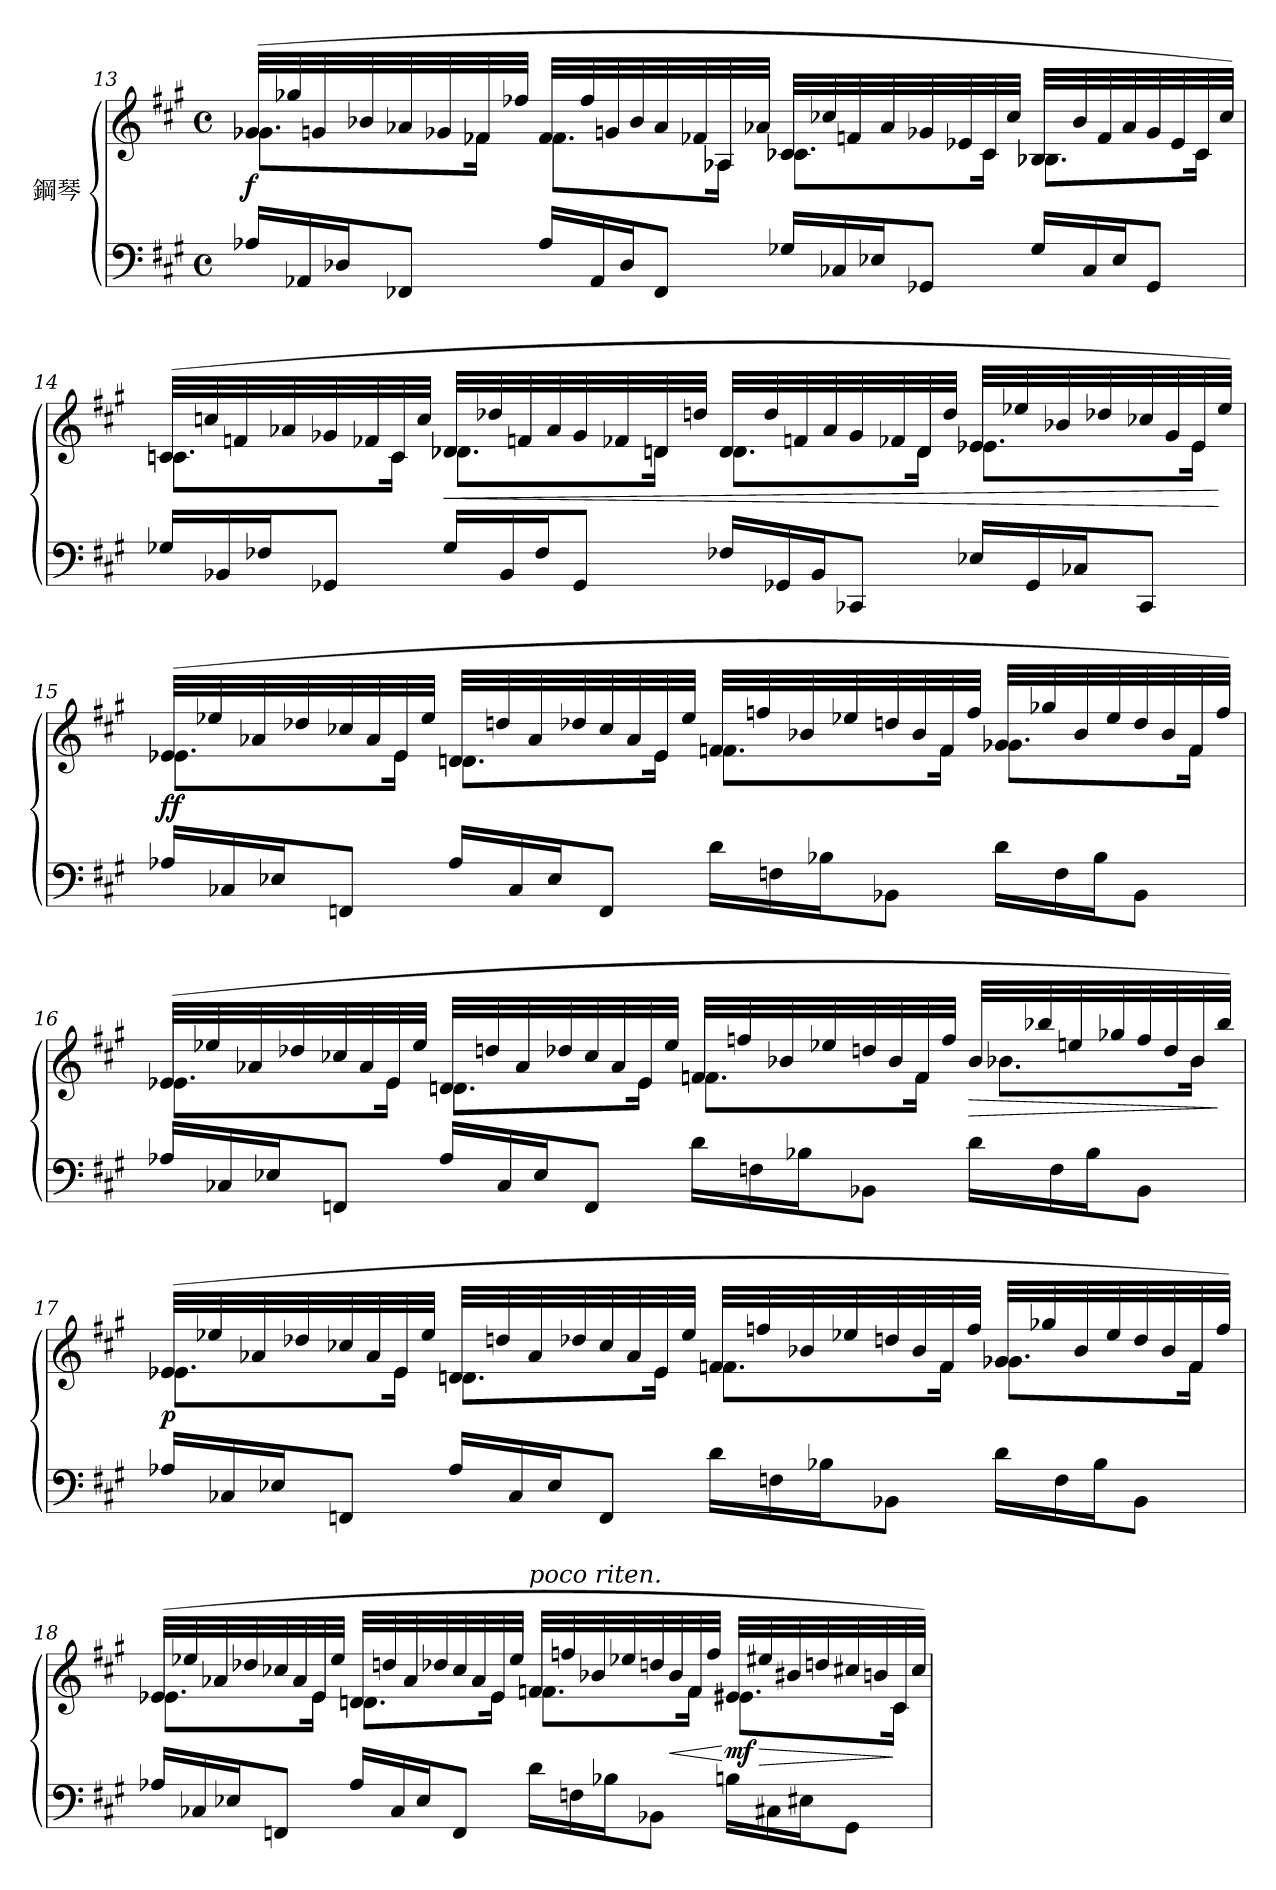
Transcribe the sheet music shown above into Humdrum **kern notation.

**kern	**kern	**dynam
*part1	*part1	*part1
*staff2	*staff1	*staff1/2
*I"鋼琴	*	*
!!LO:LB:g=z
*clefF4	*clefG2	*
*k[f#c#g#]	*k[f#c#g#]	*
*M4/4	*M4/4	*
*met(c)	*met(c)	*
*Xtuplet	*	*
=13	=13	=13
*	*^	*
!	!	!	!LO:DY:b
24A-X/LL	(>32g-X!/LLL	8.g-X\L	f
.	32gg-X!/	.	.
24AA-X/	.	.	.
.	32gn!/	.	.
24D-X/J	.	.	.
.	32b-X!/	.	.
8FF-X/J	32a-X!/	.	.
.	32g-X!/	.	.
.	32f-X!/	16f-X\Jk	.
.	32ff-X!/JJJ	.	.
24A-/LL	32f-!/LLL	8.f-\L	.
.	32ff-!/	.	.
24AA-/	.	.	.
.	32gn!/	.	.
24D-/J	.	.	.
.	32b-!/	.	.
8FF-/J	32a-!/	.	.
.	32f-X!/	.	.
.	32A-X!/	16A-X\Jk	.
.	32a-X!/JJJ	.	.
24G-X/LL	32c-X!/LLL	8.c-X\L	.
.	32cc-X!/	.	.
24C-X/	.	.	.
.	32fn!/	.	.
24E-X/J	.	.	.
.	32a-!/	.	.
8GG-X/J	32g-X!/	.	.
.	32e-X!/	.	.
.	32c-!/	16c-\Jk	.
.	32cc-!/JJJ	.	.
24G-/LL	32B-X!/LLL	8.B-X\L	.
.	32b-!/	.	.
24C-/	.	.	.
.	32f!/	.	.
24E-/J	.	.	.
.	32a-!/	.	.
8GG-/J	32g-!/	.	.
.	32e-!/	.	.
.	32c-!/	16c-\Jk	.
.	32cc-!/JJJ)	.	.
=14	=14	=14	=14
24G-X/LL	(>32cn!/LLL	8.cn\L	.
.	32ccn!/	.	.
24BB-X/	.	.	.
.	32fn!/	.	.
24F-X/J	.	.	.
.	32a-X!/	.	.
8GG-X/J	32g-X!/	.	.
.	32f-X!/	.	.
.	32c!/	16c\Jk	.
.	32cc!/JJJ	.	.
!	!	!	!LO:HP:b
24G-/LL	32d-X!/LLL	8.d-X\L	<
.	32dd-X!/	.	.
24BB-/	.	.	.
.	32fn!/	.	.
24F-/J	.	.	.
.	32a-!/	.	.
8GG-/J	32g-!/	.	.
.	32f-X!/	.	.
.	32dn!/	16dn\Jk	.
.	32ddn!/JJJ	.	.
24F-X/LL	32d!/LLL	8.d\L	.
.	32dd!/	.	.
24GG-X/	.	.	.
.	32fn!/	.	.
24BB-/J	.	.	.
.	32a-!/	.	.
8CC-X/J	32g-!/	.	.
.	32f-X!/	.	.
.	32d!/	16d\Jk	.
.	32dd!/JJJ	.	.
24E-X/LL	32e-X!/LLL	8.e-X\L	.
.	32ee-X!/	.	.
24GG-/	.	.	.
.	32b-X!/	.	.
24C-X/J	.	.	.
.	32dd-X!/	.	.
8CC-/J	32cc-X!/	.	.
.	32g-!/	.	.
.	32e-!/	16e-\Jk	.
.	32ee-!/JJJ)	.	[
!!LO:LB:g=z	!!
=15	=15	=15	=15
!	!	!	!LO:DY:b
24A-X/LL	(>32e-X!/LLL	8.e-X\L	ff
.	32ee-X!/	.	.
24C-X/	.	.	.
.	32a-X!/	.	.
24E-X/J	.	.	.
.	32dd-X!/	.	.
8FFn/J	32cc-X!/	.	.
.	32a-!/	.	.
.	32e-!/	16e-\Jk	.
.	32ee-!/JJJ	.	.
24A-/LL	32dn!/LLL	8.dn\L	.
.	32ddn!/	.	.
24C-/	.	.	.
.	32a-!/	.	.
24E-/J	.	.	.
.	32dd-X!/	.	.
8FF/J	32cc-!/	.	.
.	32a-!/	.	.
.	32e-!/	16e-\Jk	.
.	32ee-!/JJJ	.	.
24d\LL	32fn!/LLL	8.fn\L	.
.	32ffn!/	.	.
24Fn\	.	.	.
.	32b-X!/	.	.
24B-X\J	.	.	.
.	32ee-X!/	.	.
8BB-X\J	32ddn!/	.	.
.	32b-!/	.	.
.	32f!/	16f\Jk	.
.	32ff!/JJJ	.	.
24d\LL	32g-X!/LLL	8.g-X\L	.
.	32gg-X!/	.	.
24F\	.	.	.
.	32b-!/	.	.
24B-\J	.	.	.
.	32ee-!/	.	.
8BB-\J	32dd!/	.	.
.	32b-!/	.	.
.	32f!/	16f\Jk	.
.	32ff!/JJJ)	.	.
=16	=16	=16	=16
24A-X/LL	(>32e-X!/LLL	8.e-X\L	.
.	32ee-X!/	.	.
24C-X/	.	.	.
.	32a-X!/	.	.
24E-X/J	.	.	.
.	32dd-X!/	.	.
8FFn/J	32cc-X!/	.	.
.	32a-!/	.	.
.	32e-!/	16e-\Jk	.
.	32ee-!/JJJ	.	.
24A-/LL	32dn!/LLL	8.dn\L	.
.	32ddn!/	.	.
24C-/	.	.	.
.	32a-!/	.	.
24E-/J	.	.	.
.	32dd-X!/	.	.
8FF/J	32cc-!/	.	.
.	32a-!/	.	.
.	32e-!/	16e-\Jk	.
.	32ee-!/JJJ	.	.
24d\LL	32fn!/LLL	8.fn\L	.
.	32ffn!/	.	.
24Fn\	.	.	.
.	32b-X!/	.	.
24B-X\J	.	.	.
.	32ee-X!/	.	.
8BB-X\J	32ddn!/	.	.
.	32b-!/	.	.
.	32f!/	16f\Jk	.
.	32ff!/JJJ	.	.
!	!	!	!LO:HP:b
24d\LL	32b-!/LLL	8.b-X\L	>
.	32bb-X!/	.	.
24F\	.	.	.
.	32een!/	.	.
24B-\J	.	.	.
.	32gg-X!/	.	.
8BB-\J	32ff!/	.	.
.	32dd!/	.	.
.	32b-!/	16b-\Jk	.
.	32bb-!/JJJ)	.	]
!!LO:PB:g=z	!!
=17	=17	=17	=17
!	!	!	!LO:DY:b
24A-X/LL	(>32e-X!/LLL	8.e-X\L	p
.	32ee-X!/	.	.
24C-X/	.	.	.
.	32a-X!/	.	.
24E-X/J	.	.	.
.	32dd-X!/	.	.
8FFn/J	32cc-X!/	.	.
.	32a-!/	.	.
.	32e-!/	16e-\Jk	.
.	32ee-!/JJJ	.	.
24A-/LL	32dn!/LLL	8.dn\L	.
.	32ddn!/	.	.
24C-/	.	.	.
.	32a-!/	.	.
24E-/J	.	.	.
.	32dd-X!/	.	.
8FF/J	32cc-!/	.	.
.	32a-!/	.	.
.	32e-!/	16e-\Jk	.
.	32ee-!/JJJ	.	.
24d\LL	32fn!/LLL	8.fn\L	.
.	32ffn!/	.	.
24Fn\	.	.	.
.	32b-X!/	.	.
24B-X\J	.	.	.
.	32ee-X!/	.	.
8BB-X\J	32ddn!/	.	.
.	32b-!/	.	.
.	32f!/	16f\Jk	.
.	32ff!/JJJ	.	.
24d\LL	32g-X!/LLL	8.g-X\L	.
.	32gg-X!/	.	.
24F\	.	.	.
.	32b-!/	.	.
24B-\J	.	.	.
.	32ee-!/	.	.
8BB-\J	32dd!/	.	.
.	32b-!/	.	.
.	32f!/	16f\Jk	.
.	32ff!/JJJ)	.	.
=18	=18	=18	=18
24A-X/LL	(>32e-X!/LLL	8.e-X\L	.
.	32ee-X!/	.	.
24C-X/	.	.	.
.	32a-X!/	.	.
24E-X/J	.	.	.
.	32dd-X!/	.	.
8FFn/J	32cc-X!/	.	.
.	32a-!/	.	.
.	32e-!/	16e-\Jk	.
.	32ee-!/JJJ	.	.
24A-/LL	32dn!/LLL	8.dn\L	.
.	32ddn!/	.	.
24C-/	.	.	.
.	32a-!/	.	.
24E-/J	.	.	.
.	32dd-X!/	.	.
8FF/J	32cc-!/	.	.
.	32a-!/	.	.
.	32e-!/	16e-\Jk	.
.	32ee-!/JJJ	.	.
*	*MM86	*	*
!	!LO:TX:a:i:t=poco riten.	!	!
24d\LL	32fn!/LLL	8.fn\L	.
.	32ffn!/	.	.
24Fn\	.	.	.
*	*MM84	*	*
.	32b-X!/	.	.
24B-X\J	.	.	.
.	32ee-X!/	.	.
*	*MM78	*	*
8BB-X\J	32ddn!/	.	.
!	!	!	!LO:HP:b
.	32b-!/	.	<
*	*MM74	*	*
.	32f!/	16f\Jk	.
.	32ff!/JJJ	.	.
*	*MM64	*	*
!	!	!	!LO:HP:n=1:b
!	!	!	!LO:DY:n=1:b
24Bn\LL	32e#X!/LLL	8.e#X\L	[ > mf
.	32ee#X!/	.	.
24C#X\	.	.	.
*	*MM56	*	*
.	32b#X!/	.	.
24E#X\J	.	.	.
.	32ddn!/	.	.
*	*MM44	*	*
8GG#\J	32cc#X!/	.	.
.	32bn!/	.	.
*	*MM36	*	*
.	32c#!/	16c#\Jk	]
.	32cc#!/JJJ)	.	.
*	*v	*v	*
=	=	=
*-	*-	*-
